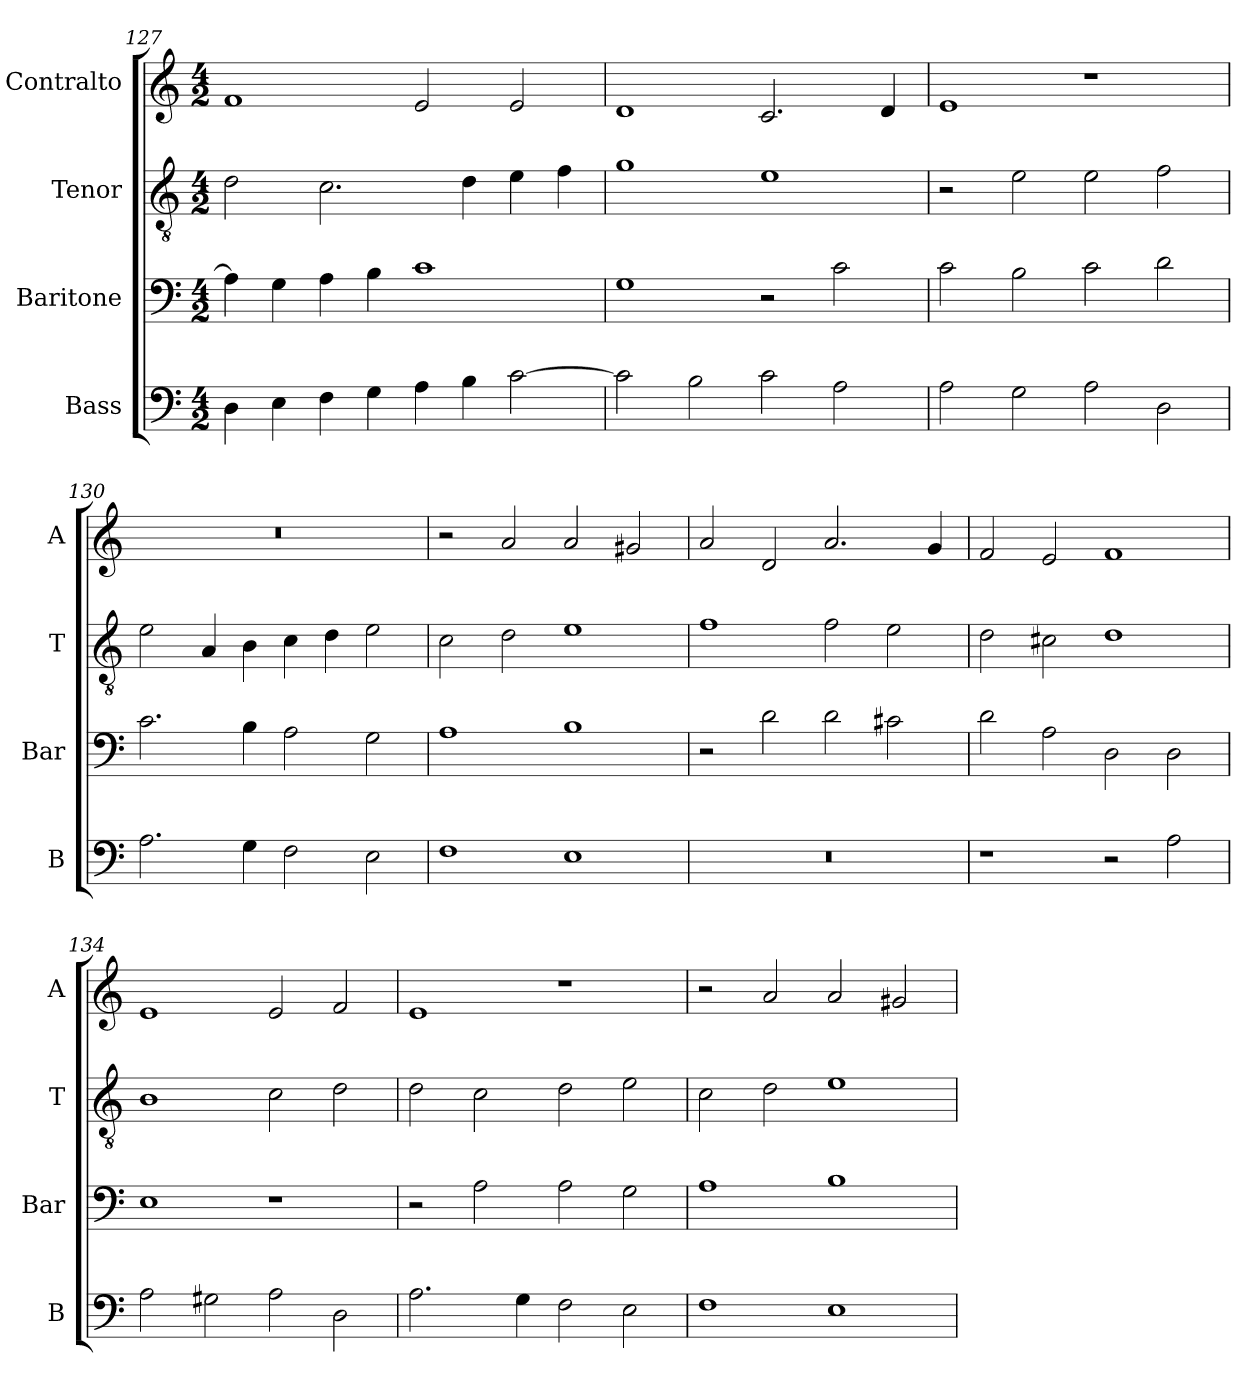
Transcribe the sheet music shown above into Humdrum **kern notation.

**kern	**kern	**kern	**kern
*part4	*part3	*part2	*part1
*staff4	*staff3	*staff2	*staff1
*I"Bass	*I"Baritone	*I"Tenor	*I"Contralto
*I'B	*I'Bar	*I'T	*I'A
*clefF4	*clefF4	*clefGv2	*clefG2
*k[]	*k[]	*k[]	*k[]
*A:aeo	*A:aeo	*A:aeo	*A:aeo
*M4/2	*M4/2	*M4/2	*M4/2
=127	=127	=127	=127
4D	4A]	2d	1f
4E	4G	.	.
4F	4A	2.c	.
4G	4B	.	.
4A	1c	.	2e
4B	.	4d	.
[2c	.	4e	2e
.	.	4f	.
=128	=128	=128	=128
2c]	1G	1g	1d
2B	.	.	.
2c	2r	1e	2.c
2A	2c	.	.
.	.	.	4d
=129	=129	=129	=129
2A	2c	2r	1e
2G	2B	2e	.
2A	2c	2e	1r
2D	2d	2f	.
=130	=130	=130	=130
2.A	2.c	2e	0r
.	.	4A	.
4G	4B	4B	.
2F	2A	4c	.
.	.	4d	.
2E	2G	2e	.
=131	=131	=131	=131
1F	1A	2c	2r
.	.	2d	2a
1E	1B	1e	2a
.	.	.	2g#X
=132	=132	=132	=132
0r	2r	1f	2a
.	2d	.	2d
.	2d	2f	2.a
.	2c#X	2e	.
.	.	.	4g
=133	=133	=133	=133
1r	2d	2d	2f
.	2A	2c#X	2e
2r	2D	1d	1f
2A	2D	.	.
=134	=134	=134	=134
2A	1E	1B	1e
2G#X	.	.	.
2A	1r	2c	2e
2D	.	2d	2f
=135	=135	=135	=135
2.A	2r	2d	1e
.	2A	2c	.
4G	.	.	.
2F	2A	2d	1r
2E	2G	2e	.
=136	=136	=136	=136
1F	1A	2c	2r
.	.	2d	2a
1E	1B	1e	2a
.	.	.	2g#X
=	=	=	=
*-	*-	*-	*-
